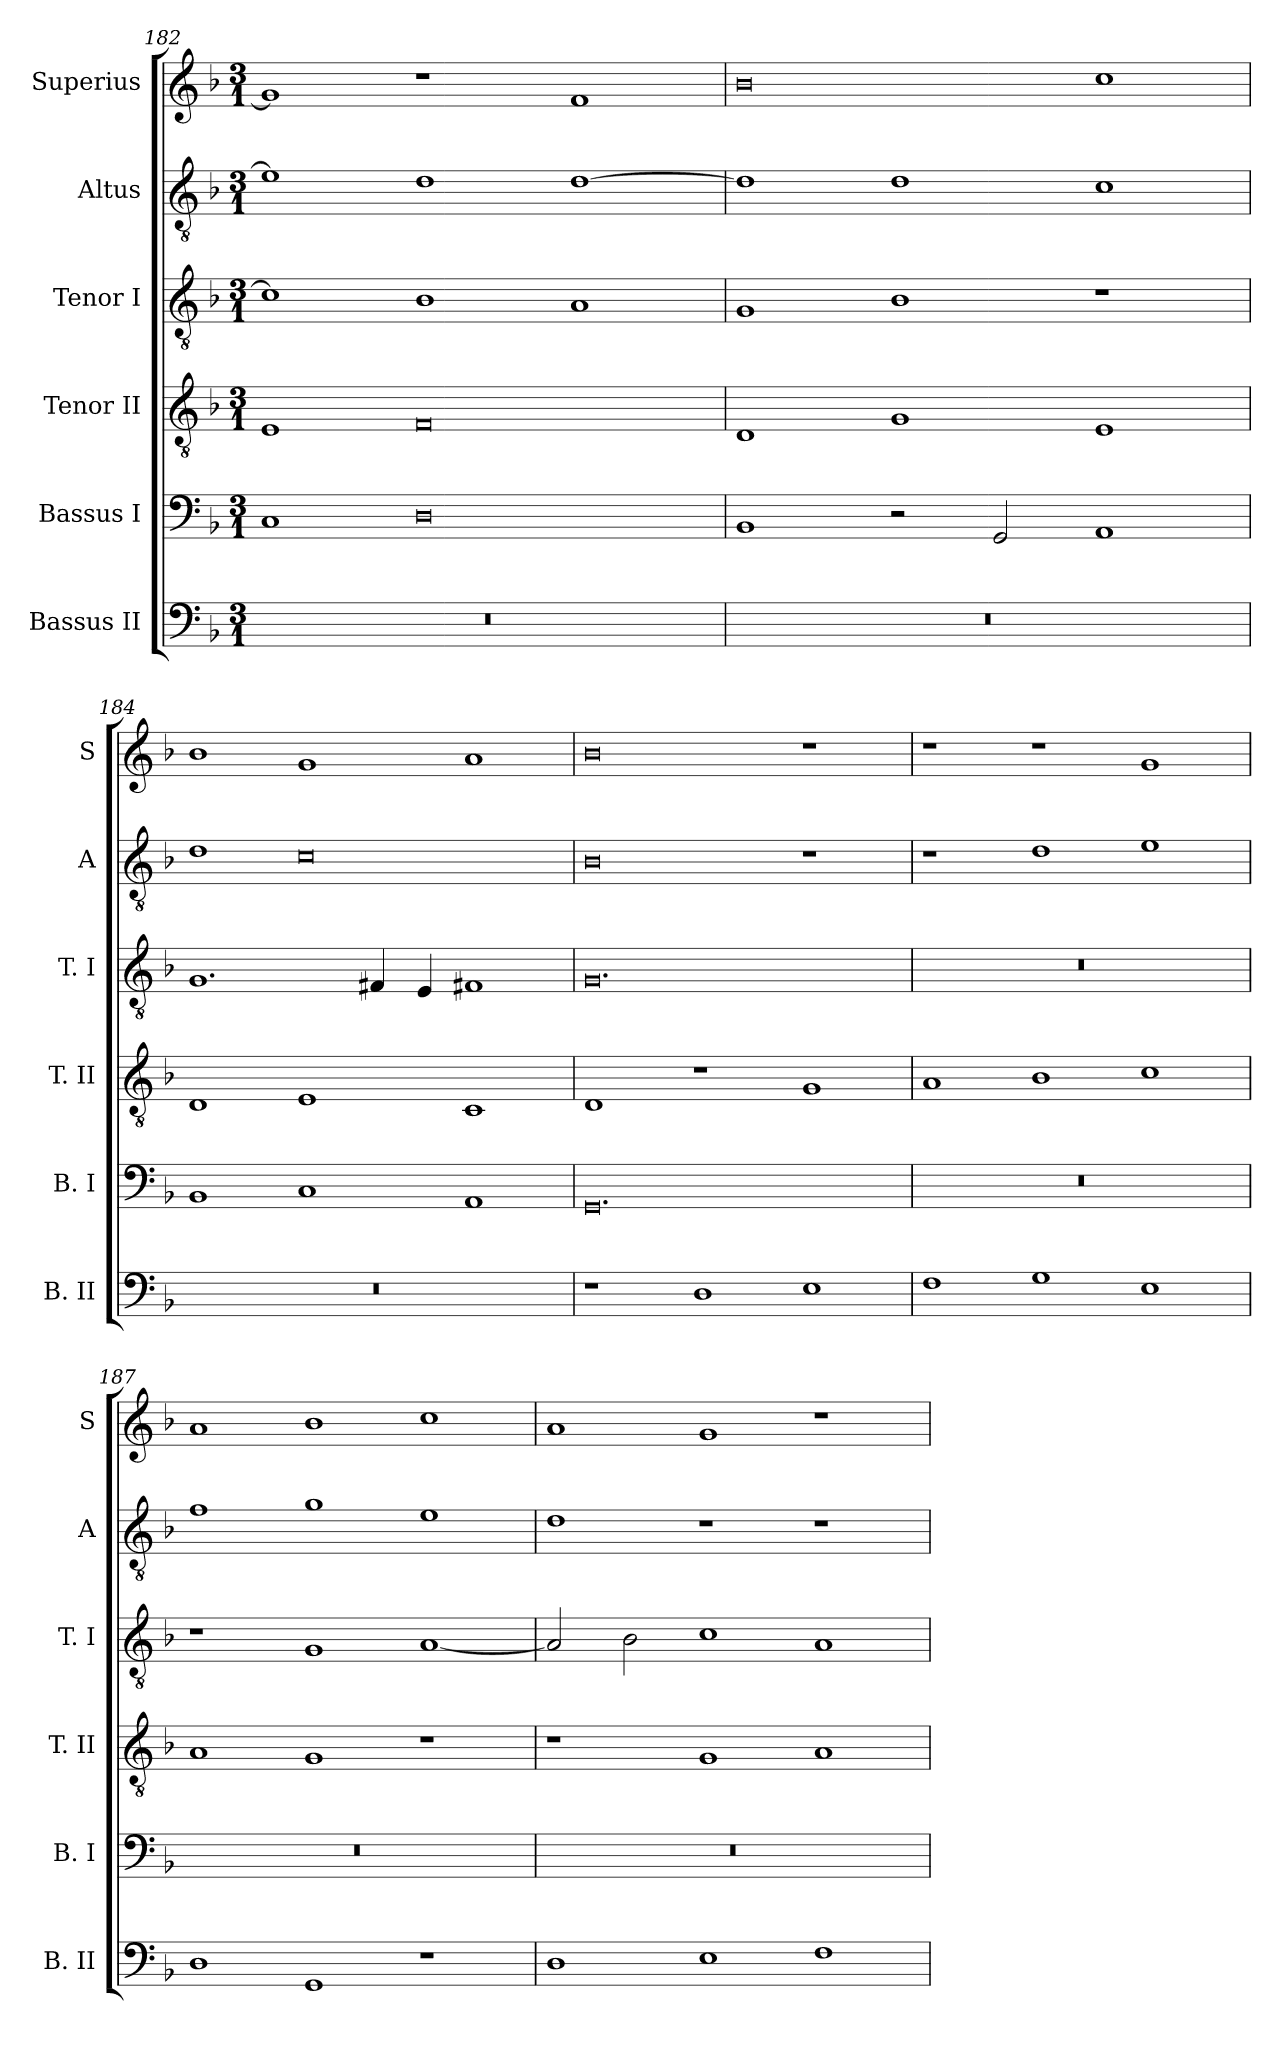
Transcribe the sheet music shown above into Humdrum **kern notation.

**kern	**kern	**kern	**kern	**kern	**kern
*part6	*part5	*part4	*part3	*part2	*part1
*staff6	*staff5	*staff4	*staff3	*staff2	*staff1
*I"Bassus II	*I"Bassus I	*I"Tenor II	*I"Tenor I	*I"Altus	*I"Superius
*I'B. II	*I'B. I	*I'T. II	*I'T. I	*I'A	*I'S
*clefF4	*clefF4	*clefGv2	*clefGv2	*clefGv2	*clefG2
*k[b-]	*k[b-]	*k[b-]	*k[b-]	*k[b-]	*k[b-]
*F:	*F:	*F:	*F:	*F:	*F:
*M3/1	*M3/1	*M3/1	*M3/1	*M3/1	*M3/1
=182	=182	=182	=182	=182	=182
1%3r	1C	1E	1c]	1e]	1g]
.	0D	0F	1B-	1d	1r
.	.	.	1A	[1d	1f
=183	=183	=183	=183	=183	=183
1%3r	1BB-	1D	1G	1d]	0b-
.	2r	1G	1B-	1d	.
.	2GG	.	.	.	.
.	1AA	1E	1r	1c	1cc
=184	=184	=184	=184	=184	=184
1%3r	1BB-	1D	1.G	1d	1b-
.	1C	1E	.	0c	1g
.	.	.	4F#X	.	.
.	.	.	4E	.	.
.	1AA	1C	1F#X	.	1a
=185	=185	=185	=185	=185	=185
1r	0.GG	1D	0.G	0B-	0b-
1D	.	1r	.	.	.
1E	.	1G	.	1r	1r
=186	=186	=186	=186	=186	=186
1F	1%3r	1A	1%3r	1r	1r
1G	.	1B-	.	1d	1r
1E	.	1c	.	1e	1g
=187	=187	=187	=187	=187	=187
1D	1%3r	1A	1r	1f	1a
1GG	.	1G	1G	1g	1b-
1r	.	1r	[1A	1e	1cc
=188	=188	=188	=188	=188	=188
1D	1%3r	1r	2A]	1d	1a
.	.	.	2B-	.	.
1E	.	1G	1c	1r	1g
1F	.	1A	1A	1r	1r
=	=	=	=	=	=
*-	*-	*-	*-	*-	*-
